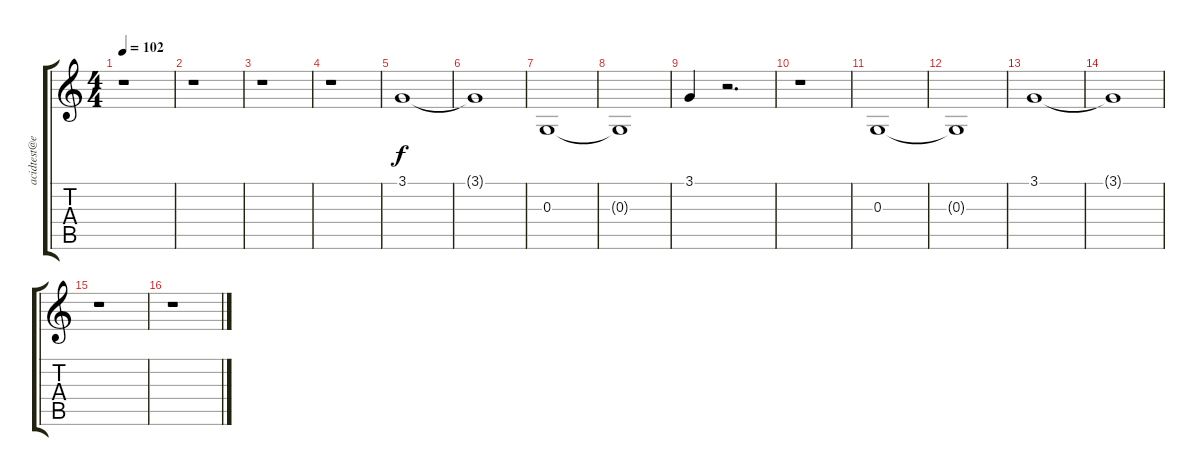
\track ("acidtest@es.co.nz" "acidtest@e") {instrument pad8sweep}
\staff {score tabs}
\tuning (E4 B3 G3 D3 A2 E2) {hide}
\ts (4 4)
\tempo 102
\clef g2
\ks c
r.1{dy f} |
r.1 |
r.1 |
r.1 |
3.1.1 |
3.1{t}.1 |
0.3.1 |
0.3{t}.1 |
3.1.4 r.2{d} |
r.1 |
0.3.1 |
0.3{t}.1 |
3.1.1 |
3.1{t}.1 |
r.1 |
r.1
